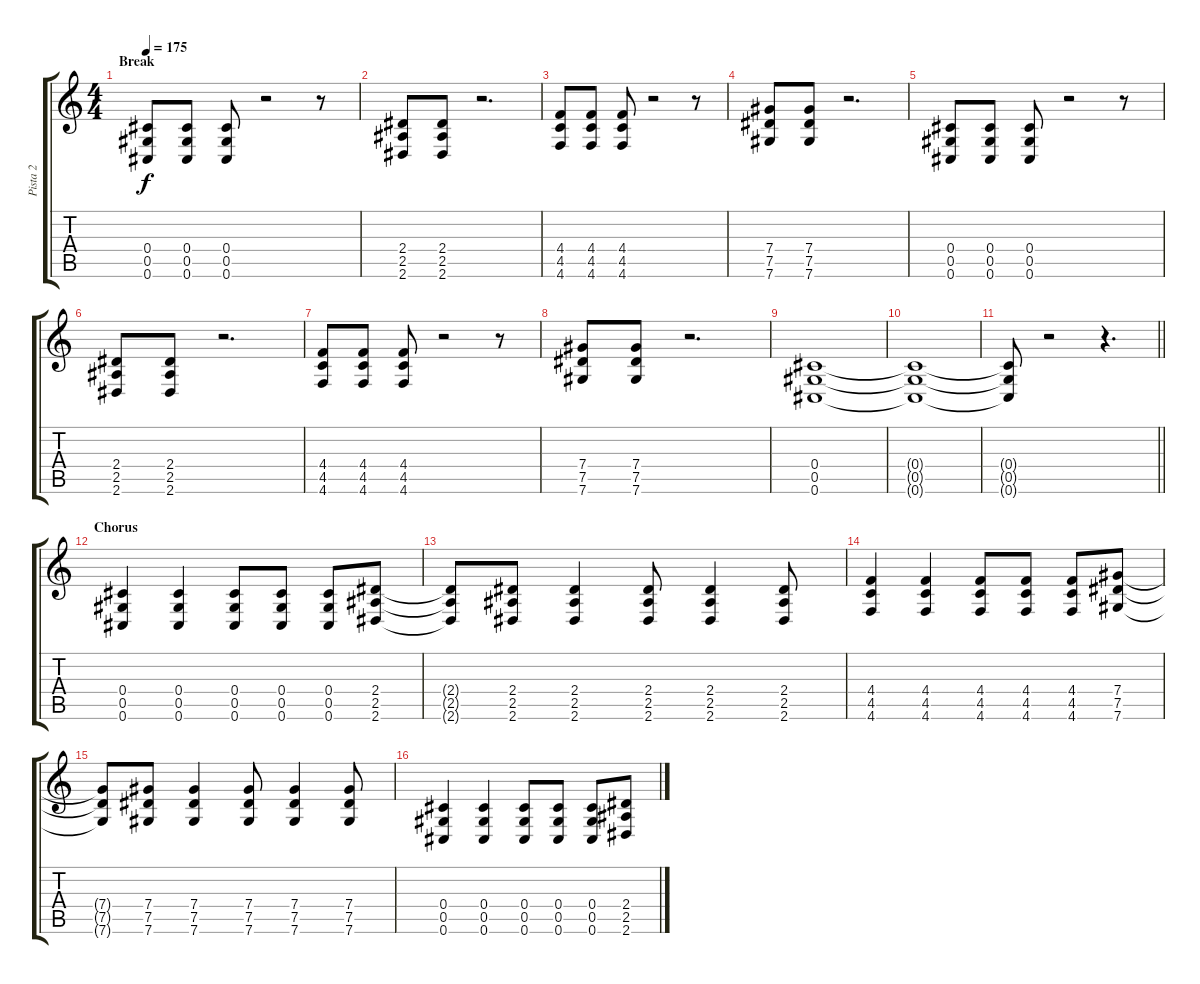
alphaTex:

\track ("Pista 2" "Pista 2") {instrument distortionguitar}
\staff {score tabs}
\tuning (Eb4 Bb3 Gb3 Db3 Ab2 Db2) {hide}
\ts (4 4)
\section ("" "Break")
\tempo 175
\clef g2
\ks c
(0.4 0.5 0.6).8{dy f instrument distortionguitar} (0.4 0.5 0.6).8 (0.4 0.5 0.6).8 r.2 r.8 |
(2.4 2.5 2.6).8 (2.4 2.5 2.6).8 r.2{d} |
(4.4 4.5 4.6).8 (4.4 4.5 4.6).8 (4.4 4.5 4.6).8 r.2 r.8 |
(7.4 7.5 7.6).8 (7.4 7.5 7.6).8 r.2{d} |
(0.4 0.5 0.6).8 (0.4 0.5 0.6).8 (0.4 0.5 0.6).8 r.2 r.8 |
(2.4 2.5 2.6).8 (2.4 2.5 2.6).8 r.2{d} |
(4.4 4.5 4.6).8 (4.4 4.5 4.6).8 (4.4 4.5 4.6).8 r.2 r.8 |
(7.4 7.5 7.6).8 (7.4 7.5 7.6).8 r.2{d} |
(0.4 0.5 0.6).1 |
(0.4{t} 0.5{t} 0.6{t}).1 |
\barLineRight lightlight
(0.4{t} 0.5{t} 0.6{t}).8 r.2 r.4{d} |
\section ("" "Chorus")
(0.4 0.5 0.6).4 (0.4 0.5 0.6).4 (0.4 0.5 0.6).8 (0.4 0.5 0.6).8 (0.4 0.5 0.6).8 (2.4 2.5 2.6).8 |
(2.4{t} 2.5{t} 2.6{t}).8 (2.4 2.5 2.6).8 (2.4 2.5 2.6).4 (2.4 2.5 2.6).8 (2.4 2.5 2.6).4 (2.4 2.5 2.6).8 |
(4.4 4.5 4.6).4 (4.4 4.5 4.6).4 (4.4 4.5 4.6).8 (4.4 4.5 4.6).8 (4.4 4.5 4.6).8 (7.4 7.5 7.6).8 |
(7.4{t} 7.5{t} 7.6{t}).8 (7.4 7.5 7.6).8 (7.4 7.5 7.6).4 (7.4 7.5 7.6).8 (7.4 7.5 7.6).4 (7.4 7.5 7.6).8 |
(0.4 0.5 0.6).4 (0.4 0.5 0.6).4 (0.4 0.5 0.6).8 (0.4 0.5 0.6).8 (0.4 0.5 0.6).8 (2.4 2.5 2.6).8
